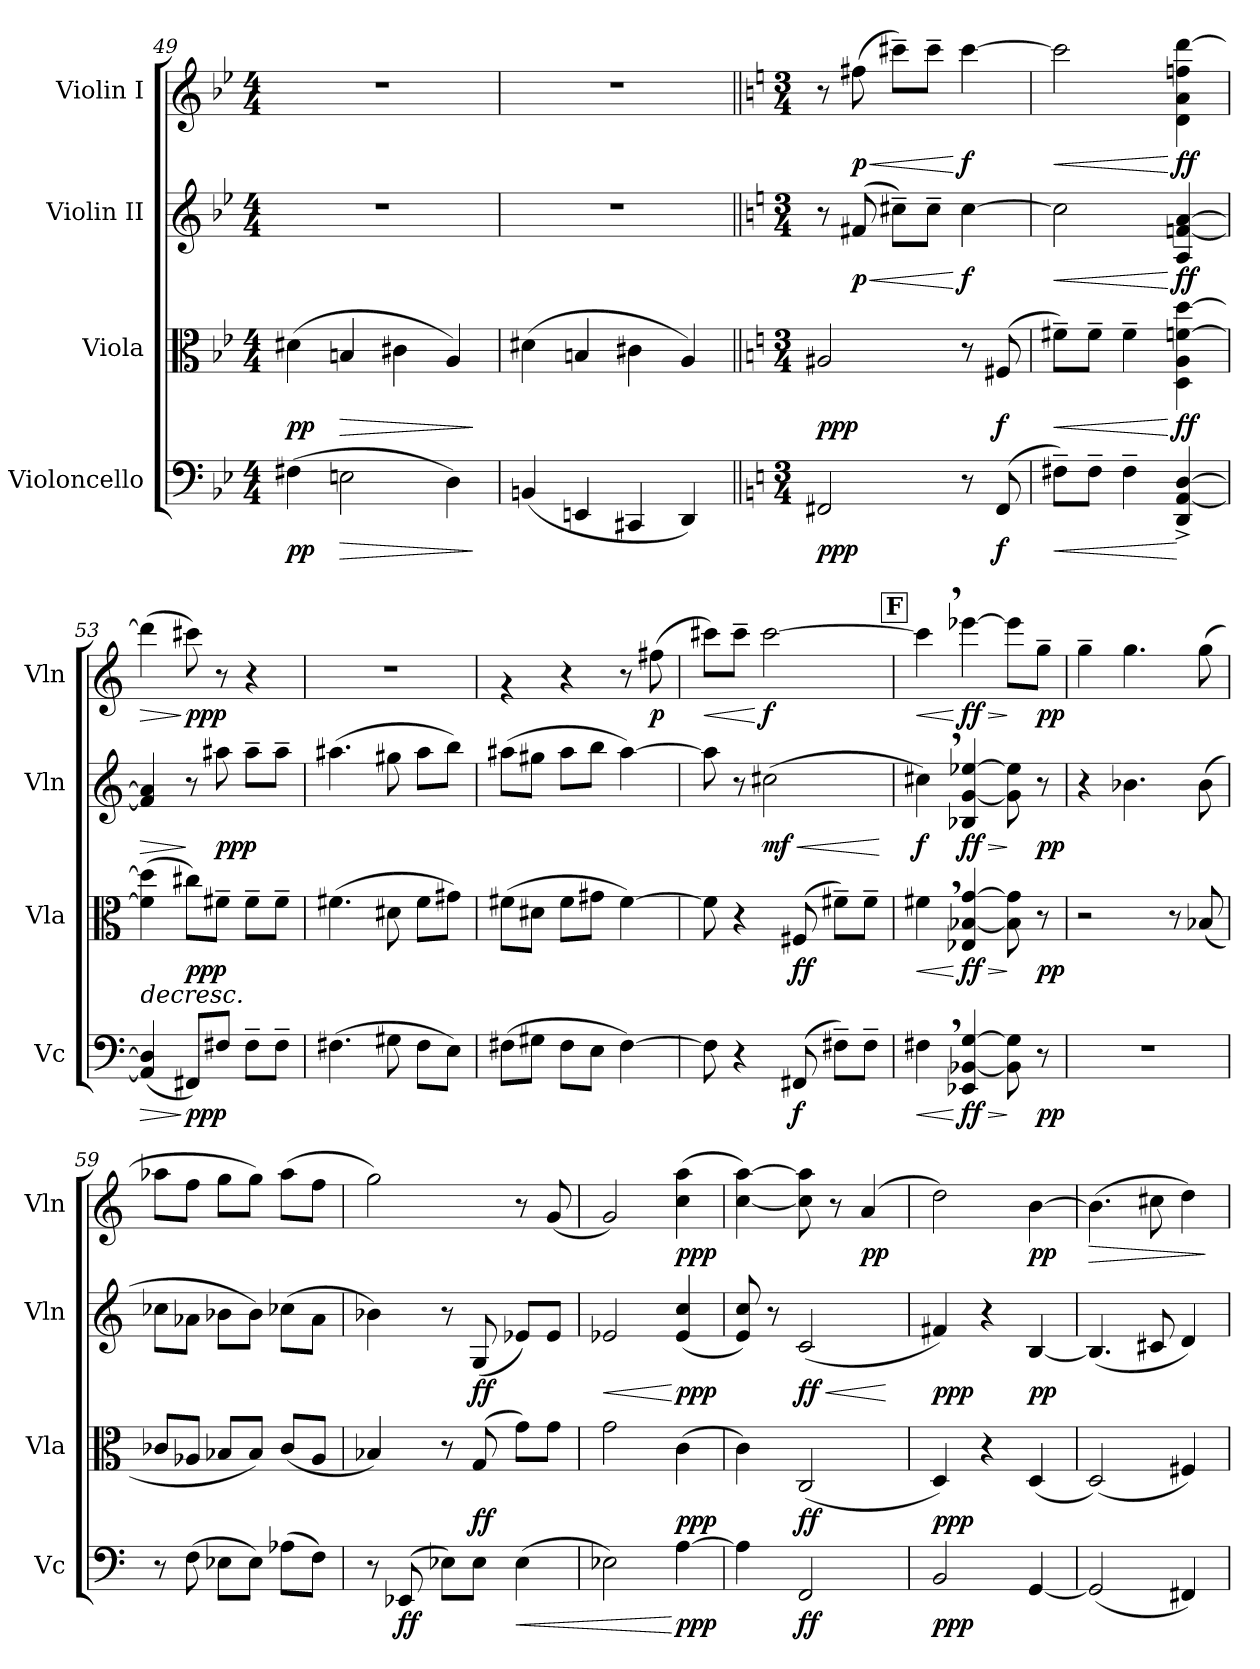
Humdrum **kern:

**kern	**dynam	**kern	**dynam	**kern	**dynam	**kern	**dynam
*part4	*part4	*part3	*part3	*part2	*part2	*part1	*part1
*staff4	*staff4	*staff3	*staff3	*staff2	*staff2	*staff1	*staff1
*I"Violoncello	*	*I"Viola	*	*I"Violin II	*	*I"Violin I	*
*I'Vc	*	*I'Vla	*	*I'Vln	*	*I'Vln	*
*clefF4	*	*clefC3	*	*clefG2	*	*clefG2	*
*k[b-e-]	*	*k[b-e-]	*	*k[b-e-]	*	*k[b-e-]	*
*M4/4	*	*M4/4	*	*M4/4	*	*M4/4	*
=49	=49	=49	=49	=49	=49	=49	=49
!	!LO:DY:b	!	!LO:DY:b	!	!	!	!
(4F#X\	pp	(4d#X\	pp	1r	.	1r	.
!	!LO:HP:b	!	!LO:HP:b	!	!	!	!
2En\	>	4Bn/	>	.	.	.	.
.	.	4c#X\	.	.	.	.	.
4D\)	.	4A/)	.	.	.	.	.
.	]	.	]	.	.	.	.
=50	=50	=50	=50	=50	=50	=50	=50
(4BBn/	.	(4d#X\	.	1r	.	1r	.
4EEn/	.	4Bn/	.	.	.	.	.
4CC#X/	.	4c#X\	.	.	.	.	.
4DD/)	.	4A/)	.	.	.	.	.
=51||	=51||	=51||	=51||	=51||	=51||	=51||	=51||
*k[]	*	*k[]	*	*k[]	*	*k[]	*
*M3/4	*	*M3/4	*	*M3/4	*	*M3/4	*
!	!LO:DY:b	!	!LO:DY:b	!	!	!	!
2FF#X/	ppp	2A#X/	ppp	8r	.	8r	.
!	!	!	!	!	!LO:HP:b	!	!LO:HP:b
!	!	!	!	!	!LO:DY:n=1:b	!	!LO:DY:n=1:b
.	.	.	.	(8f#X/	< p	(8ff#X\	< p
.	.	.	.	8cc#X~\L)	.	8ccc#X~\L)	.
.	.	.	.	8cc#~\J	.	8ccc#~\J	.
!	!	!	!	!	!LO:DY:n=2:b	!	!LO:DY:n=2:b
8r	.	8r	.	[4cc#\	[ f	[4ccc#\	[ f
!	!LO:DY:b	!	!LO:DY:b	!	!	!	!
(8FF#/	f	(8F#X/	f	.	.	.	.
=52	=52	=52	=52	=52	=52	=52	=52
!	!LO:HP:b	!	!LO:HP:b	!	!LO:HP:b	!	!LO:HP:b
8F#X~\L)	<	8f#X~\L)	<	2cc#\]	<	2ccc#\]	<
8F#~\J	.	8f#~\J	.	.	.	.	.
4F#~\	.	4f#~\	.	.	.	.	.
!	!	!	!LO:DY:n=1:b	!	!LO:DY:n=1:b	!	!LO:DY:n=1:b
4DD/^ [4AA/^ [4D/^	[	4D\ 4A\ [4fn\ [4dd\	[ ff	4A/ [4fn/ [4a/	[ ff	4d\ 4a\ 4ffn\ [4ddd\	[ ff
!!LO:LB:g=z
=53	=53	=53	=53	=53	=53	=53	=53
!	!LO:HP:b	!	!LO:HP:b	!	!LO:HP:b	!	!LO:HP:b
(4AA/] 4D/]	>	(4f\] 4dd\]	>	4f/] 4a/]	>	(4ddd\]	>
!	!LO:DY:n=1:b	!	!LO:DY:b	!	!	!	!LO:DY:n=1:b
8FF#X/L)	] ppp	8cc#X\L)	ppp	8r	]	8ccc#X\)	] ppp
!	!	!	!	!	!LO:DY:b	!	!
8F#X/J	.	8f#X~\J	]	8aa#X\	ppp	8r	.
8F#~\L	.	8f#~\L	.	8aa#~\L	.	4r	.
8F#~\J	.	8f#~\J	.	8aa#~\J	.	.	.
=54	=54	=54	=54	=54	=54	=54	=54
(4.F#X\	.	(4.f#X\	.	(4.aa#X\	.	2.r	.
8G#X\	.	8d#X\	.	8gg#X\	.	.	.
8F#\L	.	8f#\L	.	8aa#\L	.	.	.
8E\J)	.	8g#X\J)	.	8bb\J)	.	.	.
=55	=55	=55	=55	=55	=55	=55	=55
(8F#X\L	.	(8f#X\L	.	(8aa#X\L	.	4rg	.
8G#X\J	.	8d#X\J	.	8gg#X\J	.	.	.
8F#\L	.	8f#\L	.	8aa#\L	.	4r	.
8E\J	.	8g#X\J	.	8bb\J	.	.	.
[4F#\)	.	[4f#\)	.	[4aa#\)	.	8r	.
!	!	!	!	!	!	!	!LO:DY:b
.	.	.	.	.	.	(8ff#X\	p
=56	=56	=56	=56	=56	=56	=56	=56
!	!	!	!	!	!	!	!LO:HP:b
8F#\]	.	8f#\]	.	8aa#\]	.	8ccc#X\L)	<
4r	.	4r	.	8r	.	8ccc#~\J	.
!	!	!	!	!	!LO:HP:b	!	!
!	!	!	!	!	!LO:DY:n=1:b	!	!LO:DY:n=1:b
.	.	.	.	(2cc#X\	< mf	[2ccc#\	[ f
!	!LO:DY:b	!	!LO:DY:b	!	!	!	!
!	!	!	!LO:DY:n=1:b	!	!	!	!
(8FF#X/	f	(8F#X/	f f	.	.	.	.
8F#X~\L)	.	8f#X~\L)	.	.	.	.	.
8F#~\J	.	8f#~\J	.	.	.	.	.
.	.	.	.	.	[	.	.
!!LO:REH:place=s1:a:B:fs=14:t=F
=57	=57	=57	=57	=57	=57	=57	=57
!	!LO:HP:b	!	!LO:HP:b	!	!LO:DY:b	!	!LO:HP:b
4F#X,\	<	4f#X,\	<	4cc#X,\)	f	4ccc#,\]	<
!	!LO:HP:n=1:b	!	!LO:HP:n=1:b	!	!LO:HP:b	!	!LO:HP:n=1:b
!	!LO:DY:n=1:b	!	!LO:DY:n=1:b	!	!LO:DY:n=1:b	!	!LO:DY:n=1:b
4EE-X/ [4BB-X/ [4G/	[ > ff	4E-X/ [4B-X/ [4g/	[ > ff	4B-X/ [4g/ [4ee-X/	> ff	[4eee-X\	[ > ff
8BB-\] 8G\]	]	8B-\] 8g\]	]	8g\] 8ee-\]	]	8eee-\L]	]
!	!LO:DY:n=2:b	!	!LO:DY:n=2:b	!	!LO:DY:n=2:b	!	!LO:DY:n=2:b
8r	pp	8r	pp	8r	pp	8gg~\J	pp
!!LO:PB:g=z
=58	=58	=58	=58	=58	=58	=58	=58
2.r	.	2r	.	4r	.	4gg~\	.
.	.	.	.	4.b-X\	.	4.gg\	.
.	.	8r	.	.	.	.	.
.	.	(8B-X/	.	(8b-\	.	(8gg\	.
=59	=59	=59	=59	=59	=59	=59	=59
8r	.	8c-X/L	.	8cc-X\L	.	8aa-X\L	.
(8F\	.	8A-X/J	.	8a-X\J	.	8ff\J	.
8E-X\L	.	8B-X/L	.	8b-X\L	.	8gg\L	.
8E-\J)	.	8B-/J)	.	8b-\J)	.	8gg\J)	.
(8A-X\L	.	(8c-/L	.	(8cc-X\L	.	(8aa-\L	.
8F\J)	.	8A-/J	.	8a-\J	.	8ff\J	.
=60	=60	=60	=60	=60	=60	=60	=60
8r	.	4B-X/)	.	4b-X\)	.	2gg\)	.
!	!LO:DY:b	!	!	!	!	!	!
(8EE-X/	ff	.	.	.	.	.	.
8E-X\L)	.	8r	.	8r	.	.	.
!	!	!	!LO:DY:b	!	!LO:DY:b	!	!
8E-\J	.	(8G/	ff	(8G/	ff	.	.
!	!LO:HP:b	!	!	!	!	!	!
(4E-\	<	8g\L)	.	8e-X/L)	.	8r	.
.	.	8g\J	.	8e-/J	.	(8g/	.
=61	=61	=61	=61	=61	=61	=61	=61
!	!	!	!	!	!LO:HP:b	!	!
2E-X\)	.	2g\	.	2e-X/	<	2g/)	.
!	!LO:DY:n=1:b	!	!LO:DY:b	!	!LO:DY:n=1:b	!	!LO:DY:b
[4A\	[ ppp	(4c\	ppp	(4e-/ 4cc/	[ ppp	(4cc\ 4aa\	ppp
=62	=62	=62	=62	=62	=62	=62	=62
4A\]	.	4c\)	.	8e/ 8cc/)	.	[4cc\ [4aa\)	.
.	.	.	.	8r	.	.	.
!	!LO:DY:b	!	!LO:DY:b	!	!LO:HP:b	!	!
!	!	!	!	!	!LO:DY:n=1:b	!	!
2FF/	ff	(2C/	ff	(2c/	< ff	8cc\] 8aa\]	.
.	.	.	.	.	.	8r	.
!	!	!	!	!	!	!	!LO:DY:b
.	.	.	.	.	.	(4a/	pp
.	.	.	.	.	[	.	.
=63	=63	=63	=63	=63	=63	=63	=63
!	!LO:DY:b	!	!LO:DY:b	!	!LO:DY:b	!	!
2BB/	ppp	4D/)	ppp	4f#X/)	ppp	2dd\)	.
.	.	4r	.	4r	.	.	.
!	!	!	!	!	!LO:DY:b	!	!LO:DY:b
[4GG/	.	(4D/	.	[4B/	pp	[4b\	pp
=64	=64	=64	=64	=64	=64	=64	=64
!	!	!	!	!	!	!	!LO:HP:b
(2GG/]	.	(2D/)	.	(4.B/]	.	(4.b\]	>
.	.	.	.	8c#X/	.	8cc#X\	.
4FF#X/)	.	4F#X/)	.	4d/)	.	4dd\)	.
.	.	.	.	.	.	.	]
=	=	=	=	=	=	=	=
*-	*-	*-	*-	*-	*-	*-	*-
